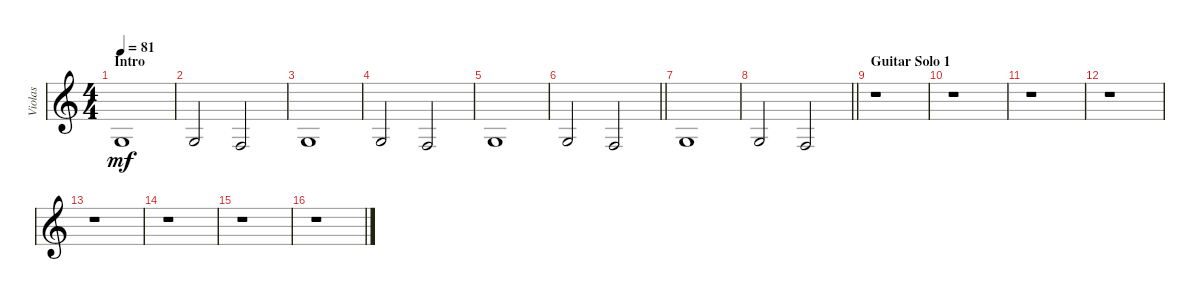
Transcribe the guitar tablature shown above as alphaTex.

\track ("Violas" "Violas") {instrument stringensemble1}
\staff {score}
\tuning (A4 D4 G3 C3) {hide}
\ts (4 4)
\section ("" "Intro")
\tempo 81
\clef g2
\ks c
0.3.1{dy mf instrument stringensemble1} |
0.3.2 5.4.2 |
0.3.1 |
0.3.2 5.4.2 |
0.3.1 |
\barLineRight lightlight
0.3.2 5.4.2 |
0.3.1 |
\barLineRight lightlight
0.3.2 5.4.2 |
\section ("" "Guitar Solo 1")
r.1 |
r.1 |
r.1 |
r.1 |
r.1 |
r.1 |
r.1 |
r.1
